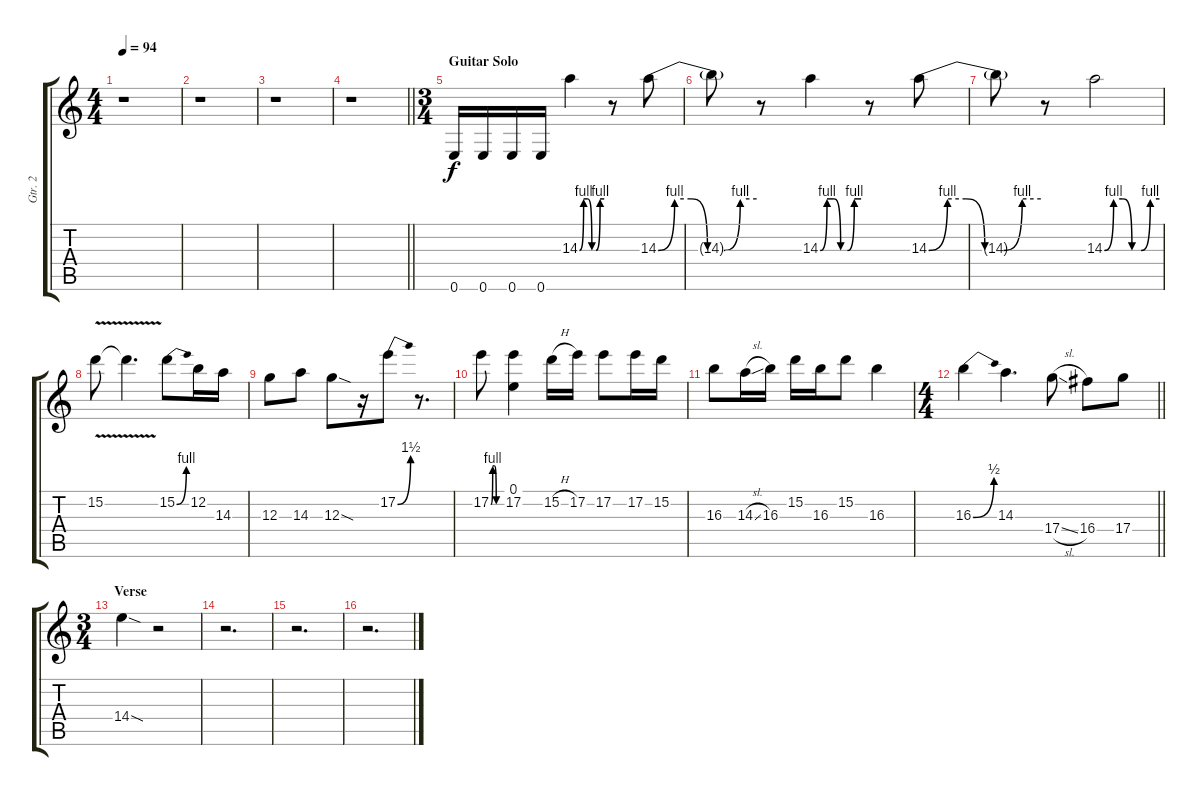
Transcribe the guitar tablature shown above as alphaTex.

\track ("Gtr. 2" "Gtr. 2") {instrument overdrivenguitar}
\staff {score tabs}
\tuning (E4 B3 G3 D3 A2 E2) {hide}
\ts (4 4)
\tempo 94
\clef g2
\ks c
r.1{dy f} |
r.1 |
r.1 |
\barLineRight lightlight
r.1 |
\ts (3 4)
\section ("" "Guitar Solo")
0.6.16 0.6.16 0.6.16 0.6.16 14.3{be (custom 0 0 10 4 20 4 30 0 40 0 50 4 60 4)}.4 r.8 14.3{be (custom 0 0 10 4 20 4 30 0 40 0 50 4 60 4)}.8 |
14.3{t}.8 r.8 14.3{be (custom 0 0 10 4 20 4 30 0 40 0 50 4 60 4)}.4 r.8 14.3{be (custom 0 0 10 4 20 4 30 0 40 0 50 4 60 4)}.8 |
14.3{t}.8 r.8 14.3{be (custom 0 0 10 4 20 4 30 0 40 0 50 4 60 4)}.2 |
15.2{v}.8 15.2{t}.4{d} 15.2{be (bend 0 0 60 4)}.8 12.2.16 14.3.16 |
12.3.8 14.3.8 12.3{sod}.8 r.16 17.2{be (bend 0 0 60 6)}.8 r.8{d} |
17.2{be (custom 0 0 10 4 20 4 30 0 60 0)}.8 (0.1 17.2).4 15.2{h}.16 17.2.16 17.2.8 17.2.16 15.2.16 |
16.3.8 14.3{sl}.16 16.3.16 15.2.16 16.3.16 15.2.8 16.3.4 |
\ts (4 4)
\barLineRight lightlight
16.3{be (bend 0 0 60 2)}.4 14.3.4{d} 17.4{sl}.8 16.4.8 17.4.8 |
\ts (3 4)
\section ("" "Verse")
14.4{sod}.4 r.2 |
r.2{d} |
r.2{d} |
r.2{d}
